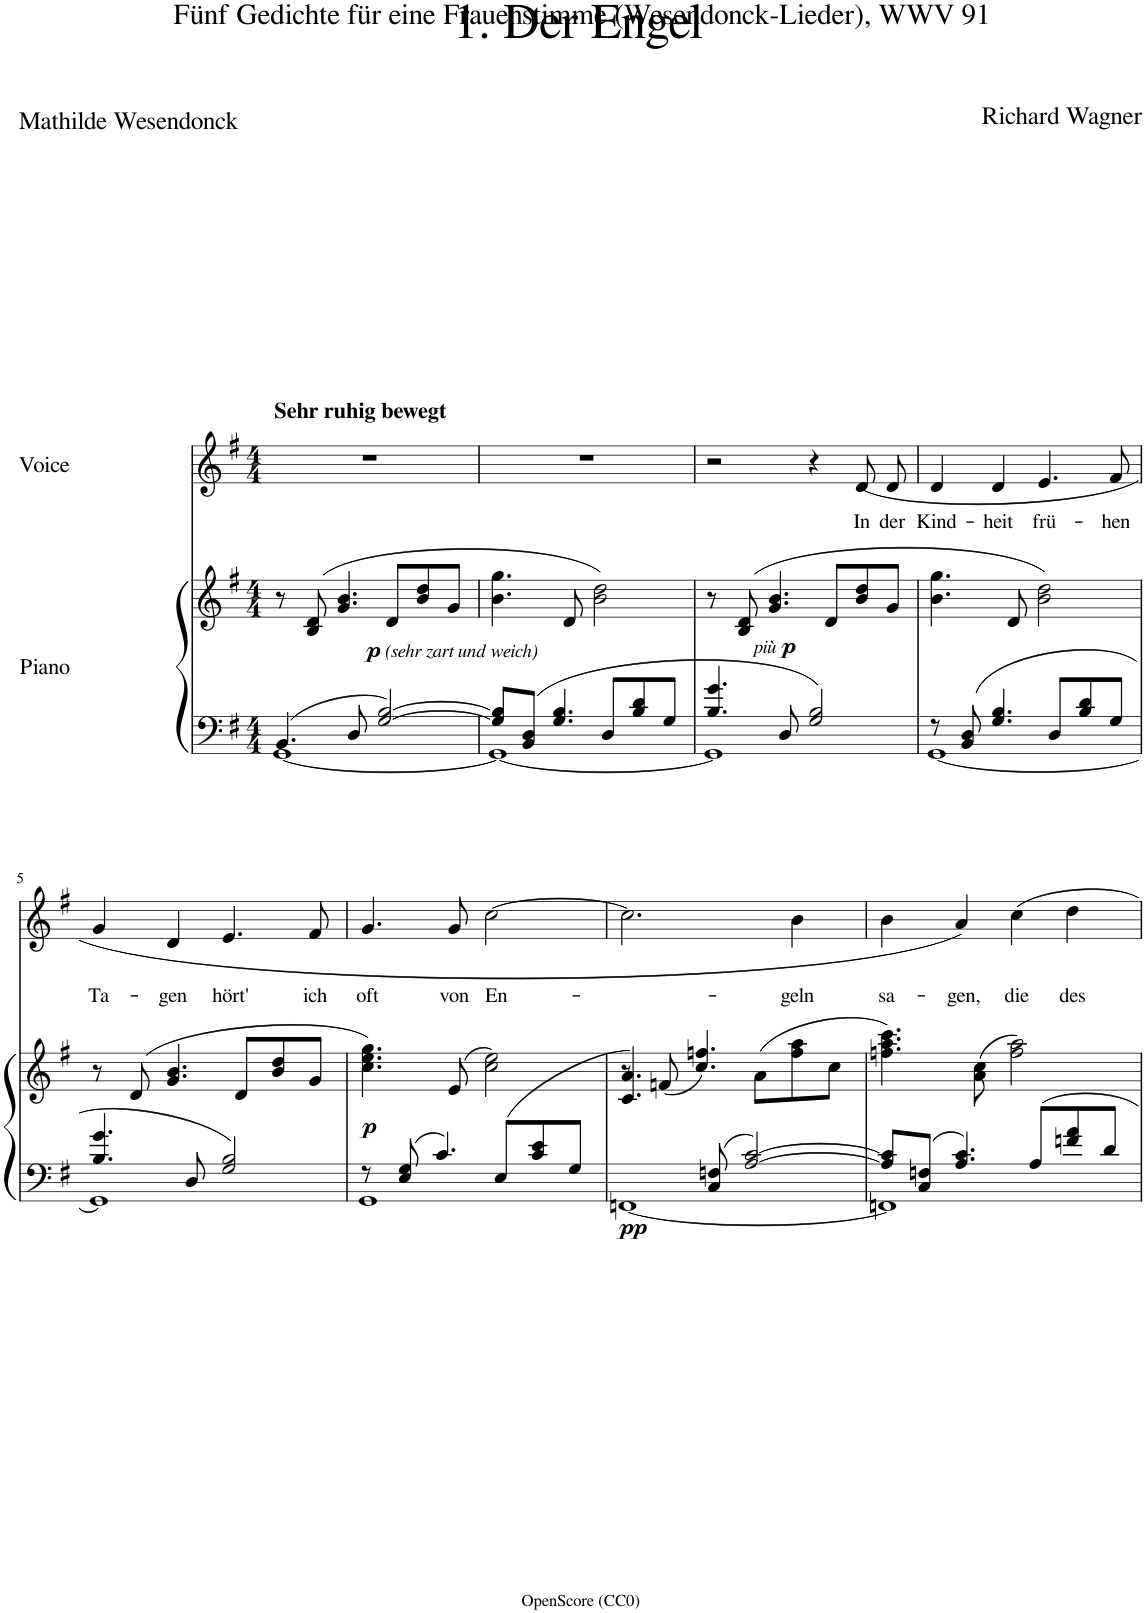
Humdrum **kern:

**kern	**kern	**dynam	**kern	**text
*part2	*part2	*part2	*part1	*part1
*staff3	*staff2	*staff2/3	*staff1	*staff1
*I"Piano	*	*	*I"Voice	*
*I'Pno	*	*	*	*
*clefF4	*clefG2	*	*clefG2	*
*k[f#]	*k[f#]	*	*k[f#]	*
*M4/4	*M4/4	*	*M4/4	*
=1	=1	=1	=1	=1
*^	*	*	*	*
!	!	!	!	!LO:TX:a:B:t=Sehr ruhig bewegt	!
!	!	!	!LO:DY:b	!	!
!	!	!	!LO:DY:n=1:b	!	!
4.BB/	[1GG	8r	p other-dynamics	1r	.
.	.	(8B/ 8d/	.	.	.
.	.	4.g/ 4.b/	.	.	.
8D/	.	.	.	.	.
[2G/ [2B/	.	.	.	.	.
.	.	8d/L	.	.	.
.	.	8b/ 8dd/	.	.	.
.	.	8g/J	.	.	.
=2	=2	=2	=2	=2	=2
8G/] 8B/]L	1GG_	4.b\ 4.gg\	.	1r	.
8BB/ 8D/J	.	.	.	.	.
4.G/ 4.B/	.	.	.	.	.
.	.	8d/	.	.	.
.	.	2b\ 2dd\)	.	.	.
8D/L	.	.	.	.	.
8B/ 8d/	.	.	.	.	.
8G/J	.	.	.	.	.
=3	=3	=3	=3	=3	=3
4.B/ 4.g/	1GG]	8r	.	2r	.
.	.	(8B/ 8d/	.	.	.
!	!	!	!LO:DY:b	!	!
!	!	!	!LO:DY:n=1:b	!	!
.	.	4.g/ 4.b/	other-dynamics p	.	.
8D/	.	.	.	.	.
2G/ 2B/	.	.	.	4r	.
.	.	8d/L	.	.	.
!	!	!	!	!	!LO:LY:b
.	.	8b/ 8dd/	.	(8d/L	In
!	!	!	!	!	!LO:LY:b
.	.	8g/J	.	8d/J	der
=4	=4	=4	=4	=4	=4
!	!	!	!	!	!LO:LY:b
8r	[1GG	4.b\ 4.gg\	.	4d/	Kind-
8BB/ 8D/	.	.	.	.	.
!	!	!	!	!	!LO:LY:b
4.G/ 4.B/	.	.	.	4d/	-heit
.	.	8d/	.	.	.
!	!	!	!	!	!LO:LY:b
.	.	2b\ 2dd\)	.	4.e/	frü-
8D/L	.	.	.	.	.
8B/ 8d/	.	.	.	.	.
!	!	!	!	!	!LO:LY:b
8G/J	.	.	.	8f#/	-hen
!!LO:LB:g=z
=5	=5	=5	=5	=5	=5
!	!	!	!	!	!LO:LY:b
4.B/ 4.g/	1GG]	8r	.	4g/	Ta-
.	.	(8d/	.	.	.
!	!	!	!	!	!LO:LY:b
.	.	4.g/ 4.b/	.	4d/	-gen
8D/	.	.	.	.	.
!	!	!	!	!	!LO:LY:b
2G/ 2B/	.	.	.	4.e/	hört'
.	.	8d/L	.	.	.
.	.	8b/ 8dd/	.	.	.
!	!	!	!	!	!LO:LY:b
.	.	8g/J	.	8f#/	ich
=6	=6	=6	=6	=6	=6
!	!	!	!LO:DY:b	!	!LO:LY:b
8r	1GG	4.cc\ 4.ee\ 4.gg\)	p	4.g/	oft
8E/ 8G/	.	.	.	.	.
4.c/	.	.	.	.	.
!	!	!	!	!	!LO:LY:b
.	.	(8e/	.	8g/	von
!	!	!	!	!	!LO:LY:b
.	.	2cc\ 2ee\)	.	[2cc\	En-
(8E/L	.	.	.	.	.
8c/ 8e/	.	.	.	.	.
8G/J	.	.	.	.	.
=7	=7	=7	=7	=7	=7
*	*	*^	*	*	*
!	!	!	!	!LO:DY:b=2	!	!
4.ryy	[1FFn	8r	4.c/ 4.a/)	pp	2.cc\]	.
.	.	(8fn/	.	.	.	.
.	.	4.cc/ 4.ffn/)	.	.	.	.
8C/ 8Fn/	.	.	2ryy	.	.	.
[2A/ [2c/	.	.	.	.	.	.
.	.	(8a\L	.	.	.	.
!	!	!	!	!	!	!LO:LY:b
.	.	8ff\ 8aa\	.	.	4b\	-geln
.	.	8cc\J	8ryy	.	.	.
=8	=8	=8	=8	=8	=8	=8
!	!	!	!	!	!	!LO:LY:b
*	*	*v	*v	*	*	*
8A/] 8c/]L	1FFn]	4.ffn\ 4.aa\ 4.ccc\)	.	4b\	sa-
8C/ 8Fn/J	.	.	.	.	.
!	!	!	!	!	!LO:LY:b
4.A/ 4.c/	.	.	.	4a/)	-gen,
.	.	(8a\ 8cc\	.	.	.
!	!	!	!	!	!LO:LY:b
.	.	2ff\ 2aa\)	.	4cc\	die
8A/L	.	.	.	.	.
!	!	!	!	!	!LO:LY:b
8fn/ 8a/	.	.	.	4dd\	des
8d/J	.	.	.	.	.
*v	*v	*	*	*	*
=	=	=	=	=
*-	*-	*-	*-	*-
